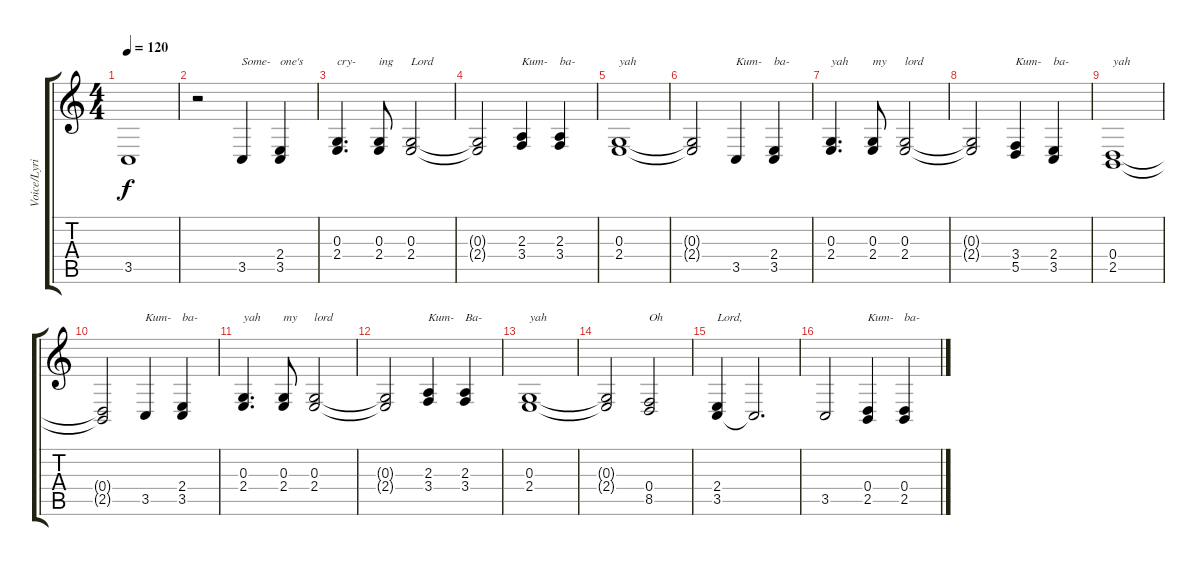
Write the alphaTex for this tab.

\track ("Voice/Lyrics" "Voice/Lyri") {instrument stringensemble1}
\staff {score tabs}
\tuning (E4 B3 G3 D3 A2 E2) {hide}
\ts (4 4)
\tempo 120
\clef g2
\ks c
3.5{t}.1{dy f} |
r.2 3.5.4{txt "Some-"} (2.4 3.5).4{txt "one's"} |
(0.3 2.4).4{d txt "cry-"} (0.3 2.4).8{txt "ing"} (0.3 2.4).2{txt "Lord"} |
(0.3{t} 2.4{t}).2 (2.3 3.4).4{txt "Kum-"} (2.3 3.4).4{txt "ba-"} |
(0.3 2.4).1{txt "yah"} |
(0.3{t} 2.4{t}).2 3.5.4{txt "Kum-"} (2.4 3.5).4{txt "ba-"} |
(0.3 2.4).4{d txt "yah"} (0.3 2.4).8{txt "my"} (0.3 2.4).2{txt "lord"} |
(0.3{t} 2.4{t}).2 (3.4 5.5).4{txt "Kum-"} (2.4 3.5).4{txt "ba-"} |
(0.4 2.5).1{txt "yah"} |
(0.4{t} 2.5{t}).2 3.5.4{txt "Kum-"} (2.4 3.5).4{txt "ba-"} |
(0.3 2.4).4{d txt "yah"} (0.3 2.4).8{txt "my"} (0.3 2.4).2{txt "lord"} |
(0.3{t} 2.4{t}).2 (2.3 3.4).4{txt "Kum-"} (2.3 3.4).4{txt "Ba-"} |
(0.3 2.4).1{txt "yah"} |
(0.3{t} 2.4{t}).2 (0.4 8.5).2{txt "Oh"} |
(2.4 3.5).4{txt "Lord,"} 3.5{t}.2{d} |
3.5.2 (0.4 2.5).4{txt "Kum-"} (0.4 2.5).4{txt "ba-"}
